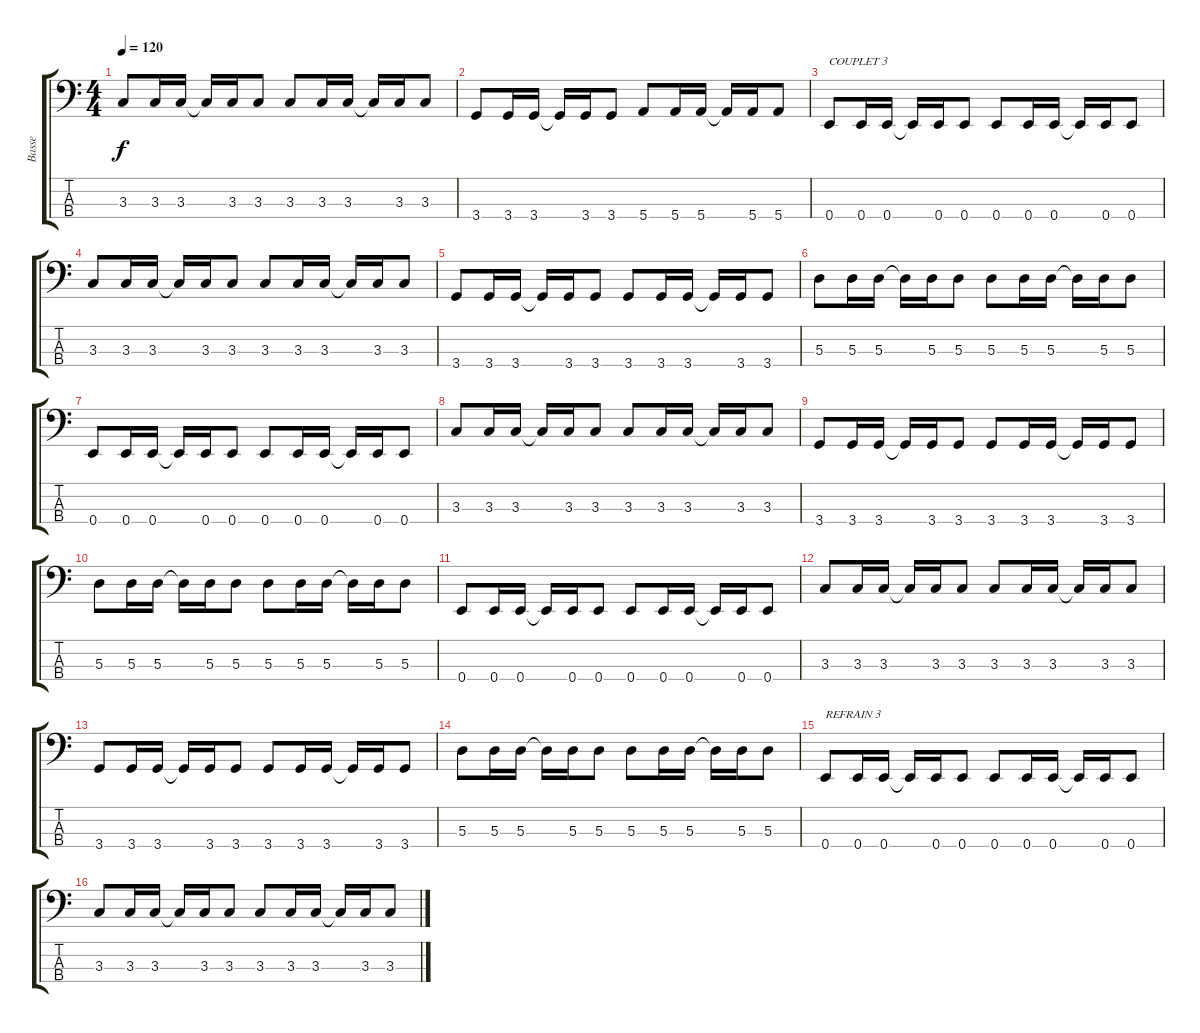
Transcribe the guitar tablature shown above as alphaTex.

\track ("Basse" "Basse") {instrument electricbasspick}
\staff {score tabs}
\tuning (G2 D2 A1 E1) {hide}
\ts (4 4)
\tempo 120
\clef f4
\ks c
3.3.8{dy f} 3.3.16 3.3.16 3.3{t}.16 3.3.16 3.3.8 3.3.8 3.3.16 3.3.16 3.3{t}.16 3.3.16 3.3.8 |
3.4.8 3.4.16 3.4.16 3.4{t}.16 3.4.16 3.4.8 5.4.8 5.4.16 5.4.16 5.4{t}.16 5.4.16 5.4.8 |
0.4.8{txt "COUPLET 3"} 0.4.16 0.4.16 0.4{t}.16 0.4.16 0.4.8 0.4.8 0.4.16 0.4.16 0.4{t}.16 0.4.16 0.4.8 |
3.3.8 3.3.16 3.3.16 3.3{t}.16 3.3.16 3.3.8 3.3.8 3.3.16 3.3.16 3.3{t}.16 3.3.16 3.3.8 |
3.4.8 3.4.16 3.4.16 3.4{t}.16 3.4.16 3.4.8 3.4.8 3.4.16 3.4.16 3.4{t}.16 3.4.16 3.4.8 |
5.3.8 5.3.16 5.3.16 5.3{t}.16 5.3.16 5.3.8 5.3.8 5.3.16 5.3.16 5.3{t}.16 5.3.16 5.3.8 |
0.4.8 0.4.16 0.4.16 0.4{t}.16 0.4.16 0.4.8 0.4.8 0.4.16 0.4.16 0.4{t}.16 0.4.16 0.4.8 |
3.3.8 3.3.16 3.3.16 3.3{t}.16 3.3.16 3.3.8 3.3.8 3.3.16 3.3.16 3.3{t}.16 3.3.16 3.3.8 |
3.4.8 3.4.16 3.4.16 3.4{t}.16 3.4.16 3.4.8 3.4.8 3.4.16 3.4.16 3.4{t}.16 3.4.16 3.4.8 |
5.3.8 5.3.16 5.3.16 5.3{t}.16 5.3.16 5.3.8 5.3.8 5.3.16 5.3.16 5.3{t}.16 5.3.16 5.3.8 |
0.4.8 0.4.16 0.4.16 0.4{t}.16 0.4.16 0.4.8 0.4.8 0.4.16 0.4.16 0.4{t}.16 0.4.16 0.4.8 |
3.3.8 3.3.16 3.3.16 3.3{t}.16 3.3.16 3.3.8 3.3.8 3.3.16 3.3.16 3.3{t}.16 3.3.16 3.3.8 |
3.4.8 3.4.16 3.4.16 3.4{t}.16 3.4.16 3.4.8 3.4.8 3.4.16 3.4.16 3.4{t}.16 3.4.16 3.4.8 |
5.3.8 5.3.16 5.3.16 5.3{t}.16 5.3.16 5.3.8 5.3.8 5.3.16 5.3.16 5.3{t}.16 5.3.16 5.3.8 |
0.4.8{txt "REFRAIN 3"} 0.4.16 0.4.16 0.4{t}.16 0.4.16 0.4.8 0.4.8 0.4.16 0.4.16 0.4{t}.16 0.4.16 0.4.8 |
3.3.8 3.3.16 3.3.16 3.3{t}.16 3.3.16 3.3.8 3.3.8 3.3.16 3.3.16 3.3{t}.16 3.3.16 3.3.8
